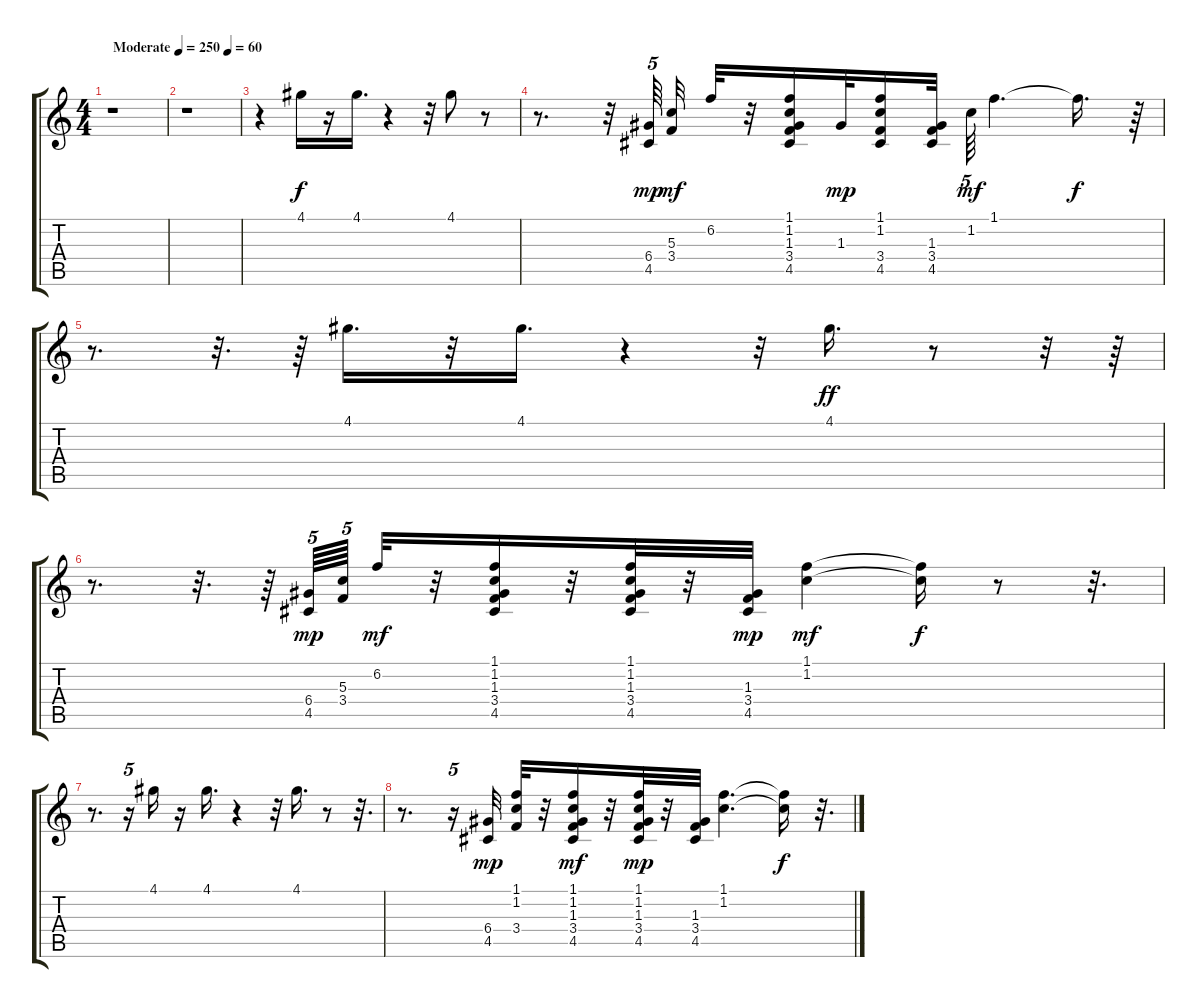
\track "" {instrument acousticguitarnylon}
\staff {score tabs}
\tuning (E4 B3 G3 D3 A2 E2) {hide}
\ts (4 4)
\tempo (250 "Moderate")
\clef g2
\ks c
r.1{dy f instrument acousticguitarnylon} |
\tempo (60 0.78125)
r.1 |
r.4 4.1.16 r.16 4.1.16{d} r.4 r.32 4.1.8 r.8 |
r.8{d} r.32 (6.4 4.5).64{tu (5 4) dy mp} (5.3 3.4).32{dy mf} 6.2.32 r.32 (1.1 1.2 1.3 3.4 4.5).16 1.3.32{dy mp} (1.1 1.2 3.4 4.5).16 (1.3 3.4 4.5).32 1.2.64{tu (5 4) dy mf} 1.1.4{d} 1.1{t}.16{d dy f} r.64 |
r.8{d} r.32{d} r.64 4.1.16{d} r.32 4.1.16{d} r.4 r.32 4.1.16{d dy ff} r.8 r.32 r.64 |
r.8{d} r.32{d} r.64 (6.4 4.5).64{tu (5 4) dy mp} (5.3 3.4).64{tu (5 4)} 6.2.32{dy mf} r.32 (1.1 1.2 1.3 3.4 4.5).16 r.32 (1.1 1.2 1.3 3.4 4.5).32 r.32 (1.3 3.4 4.5).32{dy mp} (1.1 1.2).4{dy mf} (1.1{t} 1.2{t}).16{dy f} r.8 r.32{d} |
r.8{d} r.16{tu (5 4)} 4.1.16 r.16 4.1.16{d} r.4 r.32 4.1.16{d} r.8 r.32{d} |
r.8{d} r.16{tu (5 4)} (6.4 4.5).32{dy mp} (1.1 1.2 3.4).32 r.32 (1.1 1.2 1.3 3.4 4.5).16{dy mf} r.32 (1.1 1.2 1.3 3.4 4.5).32{dy mp} r.32 (1.3 3.4 4.5).32 (1.1 1.2).4{d} (1.1{t} 1.2{t}).16{dy f} r.32{d}
